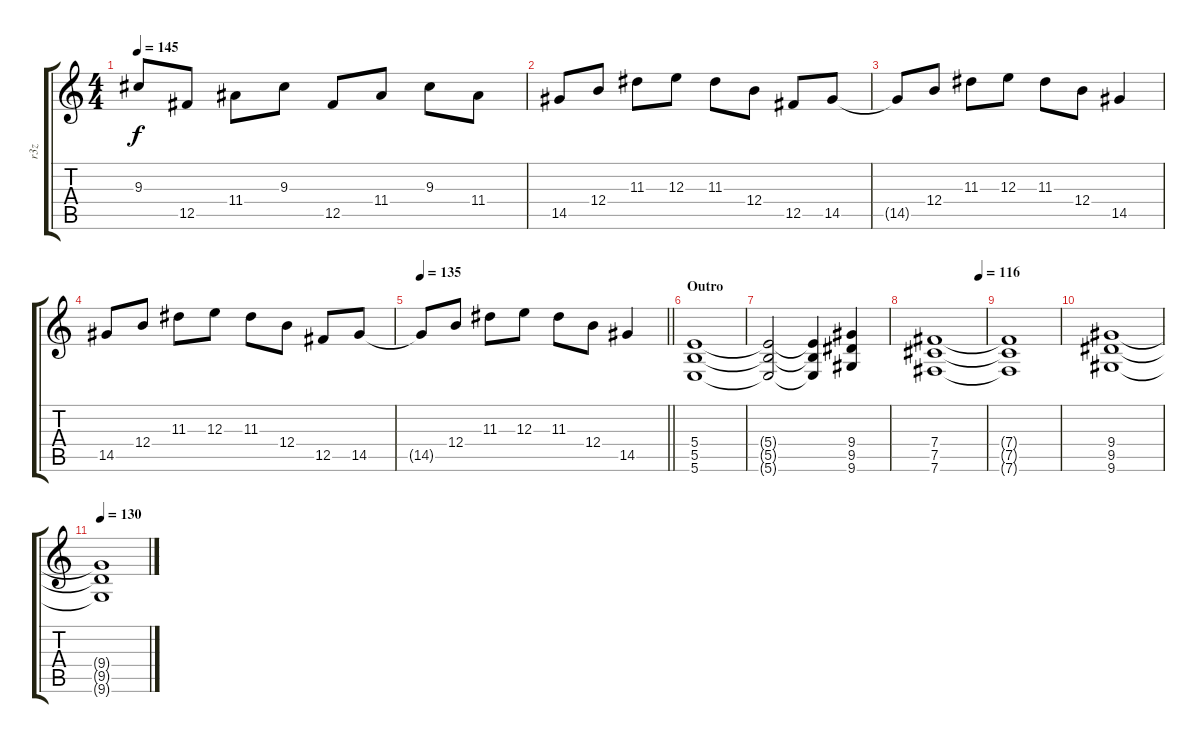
\track ("r3z" "r3z") {instrument overdrivenguitar}
\staff {score tabs}
\tuning (Db4 Ab3 E3 B2 Gb2 B1) {hide}
\ts (4 4)
\tempo 145
\clef g2
\ks c
9.3.8{dy f} 12.5.8 11.4.8 9.3.8 12.5.8 11.4.8 9.3.8 11.4.8 |
14.5.8 12.4.8 11.3.8 12.3.8 11.3.8 12.4.8 12.5.8 14.5.8 |
14.5{t}.8 12.4.8 11.3.8 12.3.8 11.3.8 12.4.8 14.5.4 |
14.5.8 12.4.8 11.3.8 12.3.8 11.3.8 12.4.8 12.5.8 14.5.8 |
\tempo 135
\barLineRight lightlight
14.5{t}.8 12.4.8 11.3.8 12.3.8 11.3.8 12.4.8 14.5.4 |
\section ("" "Outro")
(5.4 5.5 5.6).1 |
(5.4{t} 5.5{t} 5.6{t}).2 (5.4{t} 5.5{t} 5.6{t}).4 (9.4 9.5 9.6).4 |
\tempo (116 0.875)
(7.4 7.5 7.6).1 |
(7.4{t} 7.5{t} 7.6{t}).1 |
(9.4 9.5 9.6).1 |
\tempo 130
(9.4{t} 9.5{t} 9.6{t}).1
